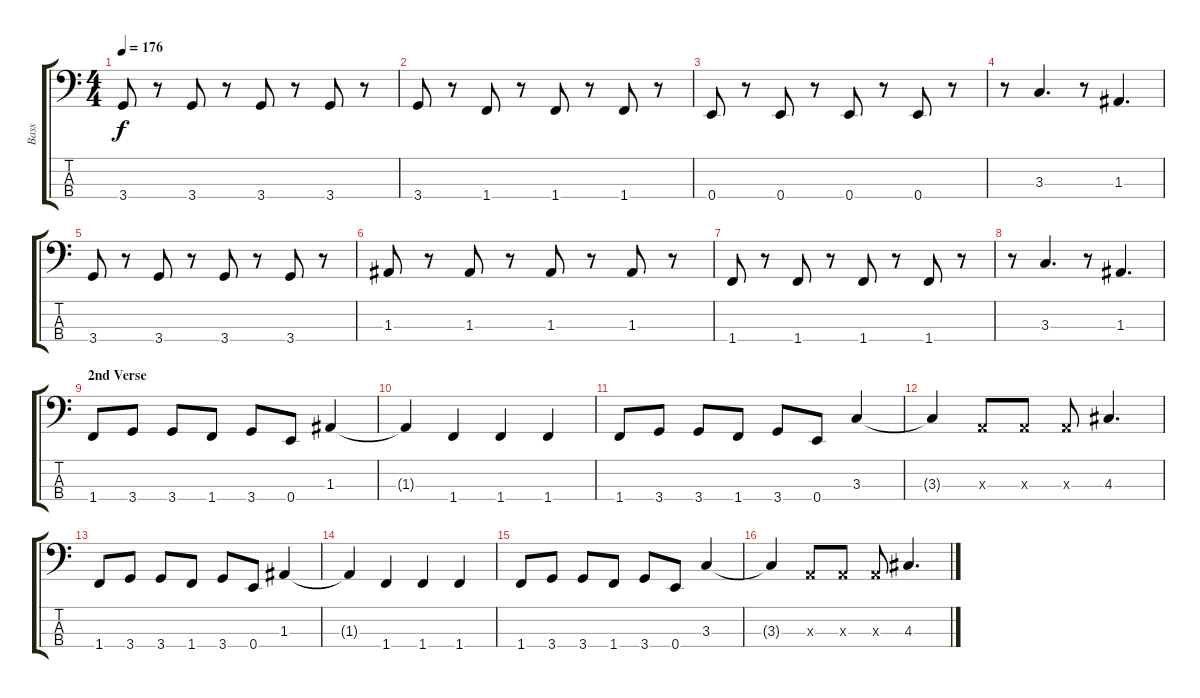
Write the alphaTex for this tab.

\track ("Bass" "Bass") {instrument electricbasspick}
\staff {score tabs}
\tuning (G2 D2 A1 E1) {hide}
\ts (4 4)
\tempo 176
\clef f4
\ks c
3.4.8{dy f} r.8 3.4.8 r.8 3.4.8 r.8 3.4.8 r.8 |
3.4.8 r.8 1.4.8 r.8 1.4.8 r.8 1.4.8 r.8 |
0.4.8 r.8 0.4.8 r.8 0.4.8 r.8 0.4.8 r.8 |
r.8 3.3.4{d} r.8 1.3.4{d} |
3.4.8 r.8 3.4.8 r.8 3.4.8 r.8 3.4.8 r.8 |
1.3.8 r.8 1.3.8 r.8 1.3.8 r.8 1.3.8 r.8 |
1.4.8 r.8 1.4.8 r.8 1.4.8 r.8 1.4.8 r.8 |
r.8 3.3.4{d} r.8 1.3.4{d} |
\section ("" "2nd Verse")
1.4.8 3.4.8 3.4.8 1.4.8 3.4.8 0.4.8 1.3.4 |
1.3{t}.4 1.4.4 1.4.4 1.4.4 |
1.4.8 3.4.8 3.4.8 1.4.8 3.4.8 0.4.8 3.3.4 |
3.3{t}.4 0.3{x}.8 0.3{x}.8 0.3{x}.8 4.3.4{d} |
1.4.8 3.4.8 3.4.8 1.4.8 3.4.8 0.4.8 1.3.4 |
1.3{t}.4 1.4.4 1.4.4 1.4.4 |
1.4.8 3.4.8 3.4.8 1.4.8 3.4.8 0.4.8 3.3.4 |
3.3{t}.4 0.3{x}.8 0.3{x}.8 0.3{x}.8 4.3.4{d}
